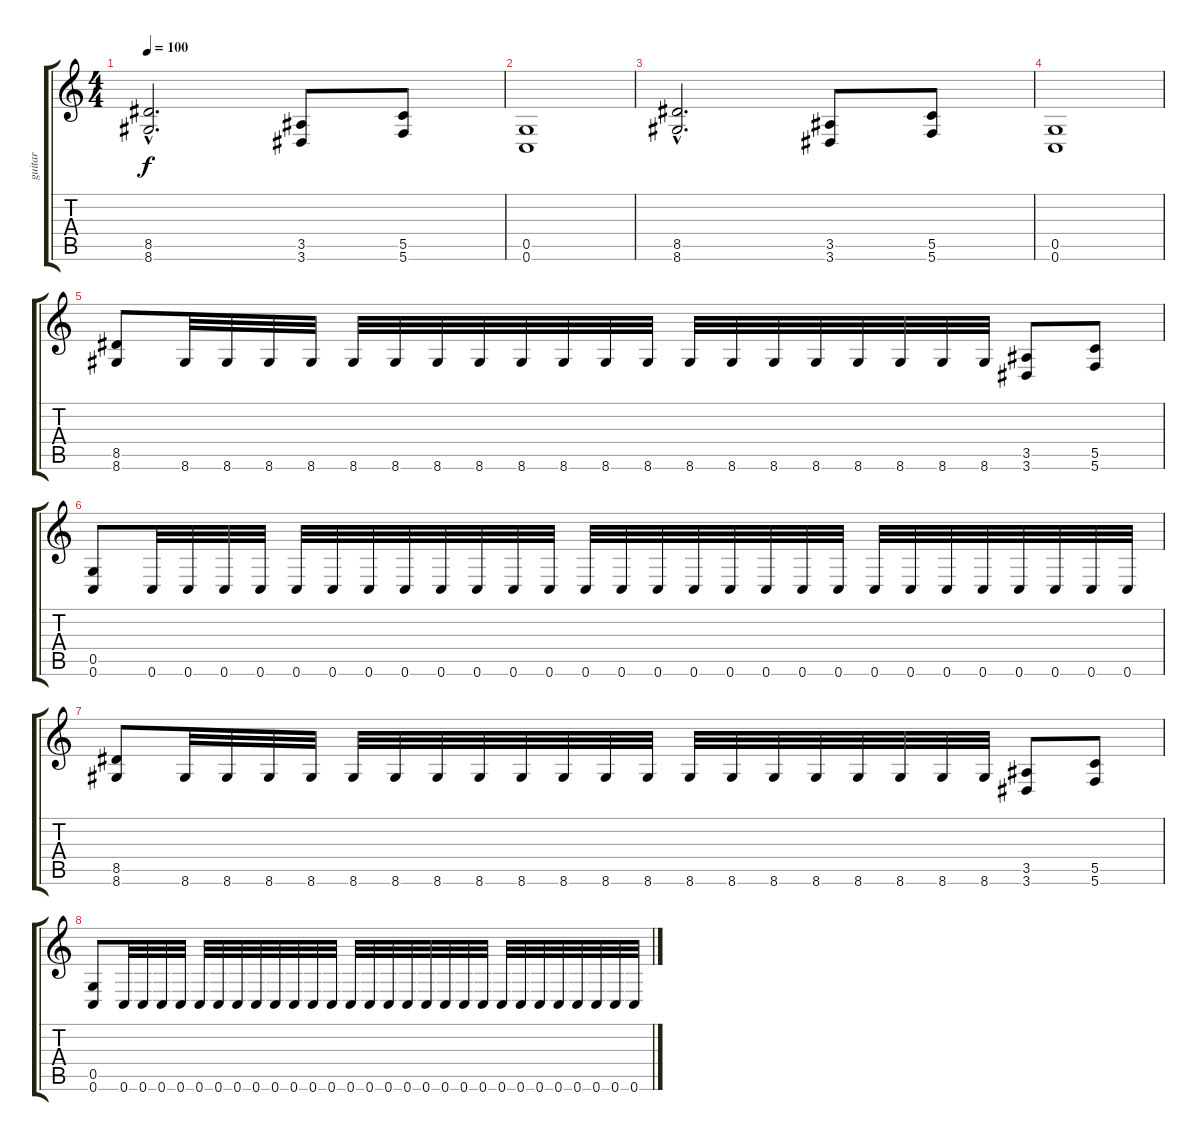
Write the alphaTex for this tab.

\track ("guitar" "guitar") {instrument distortionguitar}
\staff {score tabs}
\tuning (D4 A3 F3 C3 G2 C2) {hide}
\ts (4 4)
\tempo 100
\clef g2
\ks c
(8.5{hac} 8.6{hac}).2{d dy f} (3.5 3.6).8 (5.5 5.6).8 |
(0.5 0.6).1 |
(8.5{hac} 8.6{hac}).2{d} (3.5 3.6).8 (5.5 5.6).8 |
(0.5 0.6).1 |
(8.5 8.6).8 8.6.32 8.6.32 8.6.32 8.6.32 8.6.32 8.6.32 8.6.32 8.6.32 8.6.32 8.6.32 8.6.32 8.6.32 8.6.32 8.6.32 8.6.32 8.6.32 8.6.32 8.6.32 8.6.32 8.6.32 (3.5 3.6).8 (5.5 5.6).8 |
(0.5 0.6).8 0.6.32 0.6.32 0.6.32 0.6.32 0.6.32 0.6.32 0.6.32 0.6.32 0.6.32 0.6.32 0.6.32 0.6.32 0.6.32 0.6.32 0.6.32 0.6.32 0.6.32 0.6.32 0.6.32 0.6.32 0.6.32 0.6.32 0.6.32 0.6.32 0.6.32 0.6.32 0.6.32 0.6.32 |
(8.5 8.6).8 8.6.32 8.6.32 8.6.32 8.6.32 8.6.32 8.6.32 8.6.32 8.6.32 8.6.32 8.6.32 8.6.32 8.6.32 8.6.32 8.6.32 8.6.32 8.6.32 8.6.32 8.6.32 8.6.32 8.6.32 (3.5 3.6).8 (5.5 5.6).8 |
(0.5 0.6).8 0.6.32 0.6.32 0.6.32 0.6.32 0.6.32 0.6.32 0.6.32 0.6.32 0.6.32 0.6.32 0.6.32 0.6.32 0.6.32 0.6.32 0.6.32 0.6.32 0.6.32 0.6.32 0.6.32 0.6.32 0.6.32 0.6.32 0.6.32 0.6.32 0.6.32 0.6.32 0.6.32 0.6.32
